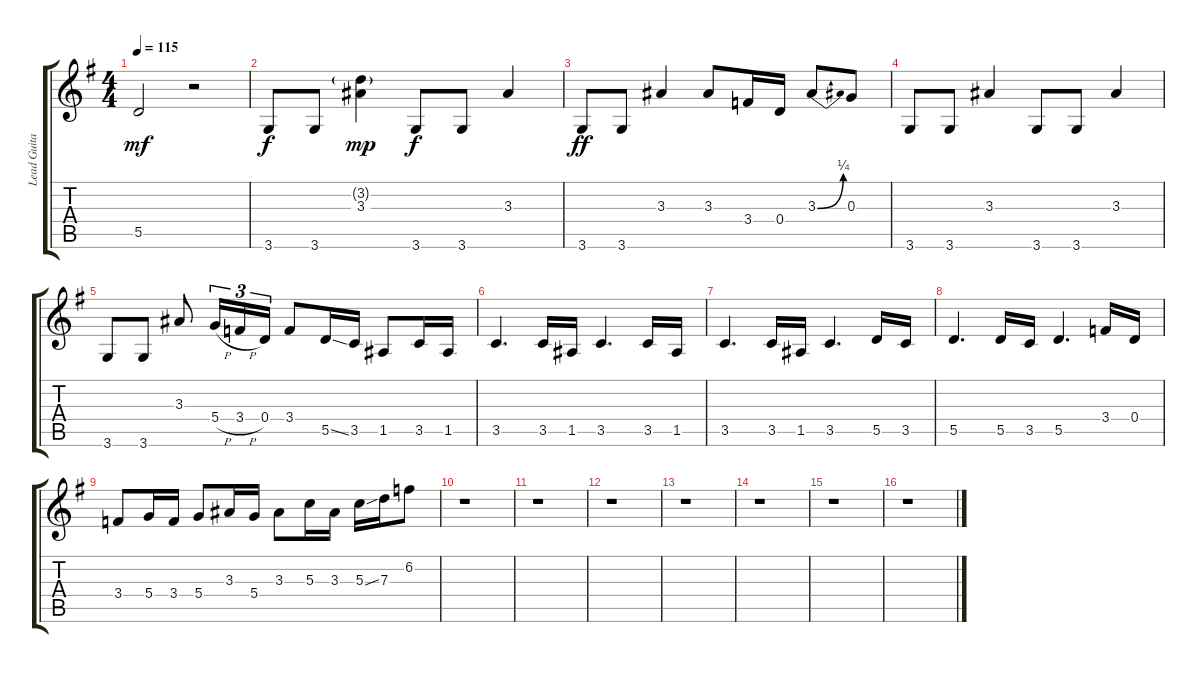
\track ("Lead Guitar" "Lead Guita") {instrument overdrivenguitar}
\staff {score tabs}
\tuning (E4 B3 G3 D3 A2 E2) {hide}
\ts (4 4)
\tempo 115
\clef g2
\ks g
5.5{t}.2{dy mf} r.2 |
3.6.8{dy f} 3.6.8 (3.2{g} 3.3).4{dy mp} 3.6.8{dy f} 3.6.8 3.3.4 |
3.6.8{dy ff} 3.6.8 3.3.4 3.3.8 3.4.16 0.4.16 3.3{be (bend 0 0 60 1)}.8 0.3.8 |
3.6.8 3.6.8 3.3.4 3.6.8 3.6.8 3.3.4 |
3.6.8 3.6.8 3.3.8 5.4{h}.16{tu (3 2)} 3.4{h}.16{tu (3 2)} 0.4.16{tu (3 2)} 3.4.8 5.5{ss}.16 3.5.16 1.5.8 3.5.16 1.5.16 |
3.5.4{d} 3.5.16 1.5.16 3.5.4{d} 3.5.16 1.5.16 |
3.5.4{d} 3.5.16 1.5.16 3.5.4{d} 5.5.16 3.5.16 |
5.5.4{d} 5.5.16 3.5.16 5.5.4{d} 3.4.16 0.4.16 |
3.4.8 5.4.16 3.4.16 5.4.8 3.3.16 5.4.16 3.3.8 5.3.16 3.3.16 5.3{ss}.16 7.3.16 6.2.8 |
r.1 |
r.1 |
r.1 |
r.1 |
r.1 |
r.1 |
r.1
